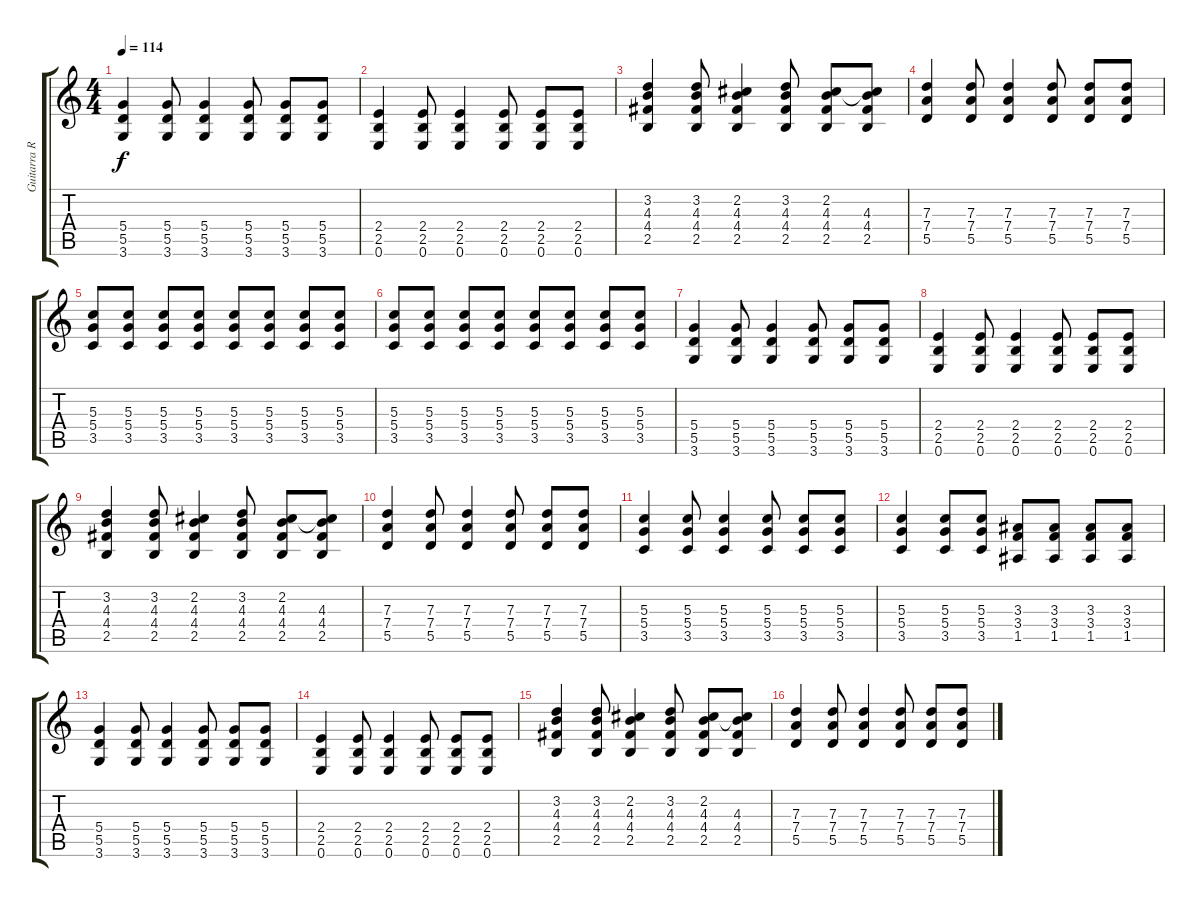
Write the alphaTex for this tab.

\track ("Guitarra Ritmica" "Guitarra R") {instrument distortionguitar}
\staff {score tabs}
\tuning (E4 B3 G3 D3 A2 E2) {hide}
\ts (4 4)
\tempo 114
\clef g2
\ks c
(5.4 5.5 3.6).4{dy f} (5.4 5.5 3.6).8 (5.4 5.5 3.6).4 (5.4 5.5 3.6).8 (5.4 5.5 3.6).8 (5.4 5.5 3.6).8 |
(2.4 2.5 0.6).4 (2.4 2.5 0.6).8 (2.4 2.5 0.6).4 (2.4 2.5 0.6).8 (2.4 2.5 0.6).8 (2.4 2.5 0.6).8 |
(3.2 4.3 4.4 2.5).4 (3.2 4.3 4.4 2.5).8 (2.2 4.3 4.4 2.5).4 (3.2 4.3 4.4 2.5).8 (2.2 4.3 4.4 2.5).8 (2.2{t} 4.3 4.4 2.5).8 |
(7.3 7.4 5.5).4 (7.3 7.4 5.5).8 (7.3 7.4 5.5).4 (7.3 7.4 5.5).8 (7.3 7.4 5.5).8 (7.3 7.4 5.5).8 |
(5.3 5.4 3.5).8 (5.3 5.4 3.5).8 (5.3 5.4 3.5).8 (5.3 5.4 3.5).8 (5.3 5.4 3.5).8 (5.3 5.4 3.5).8 (5.3 5.4 3.5).8 (5.3 5.4 3.5).8 |
(5.3 5.4 3.5).8 (5.3 5.4 3.5).8 (5.3 5.4 3.5).8 (5.3 5.4 3.5).8 (5.3 5.4 3.5).8 (5.3 5.4 3.5).8 (5.3 5.4 3.5).8 (5.3 5.4 3.5).8 |
(5.4 5.5 3.6).4 (5.4 5.5 3.6).8 (5.4 5.5 3.6).4 (5.4 5.5 3.6).8 (5.4 5.5 3.6).8 (5.4 5.5 3.6).8 |
(2.4 2.5 0.6).4 (2.4 2.5 0.6).8 (2.4 2.5 0.6).4 (2.4 2.5 0.6).8 (2.4 2.5 0.6).8 (2.4 2.5 0.6).8 |
(3.2 4.3 4.4 2.5).4 (3.2 4.3 4.4 2.5).8 (2.2 4.3 4.4 2.5).4 (3.2 4.3 4.4 2.5).8 (2.2 4.3 4.4 2.5).8 (2.2{t} 4.3 4.4 2.5).8 |
(7.3 7.4 5.5).4 (7.3 7.4 5.5).8 (7.3 7.4 5.5).4 (7.3 7.4 5.5).8 (7.3 7.4 5.5).8 (7.3 7.4 5.5).8 |
(5.3 5.4 3.5).4 (5.3 5.4 3.5).8 (5.3 5.4 3.5).4 (5.3 5.4 3.5).8 (5.3 5.4 3.5).8 (5.3 5.4 3.5).8 |
(5.3 5.4 3.5).4 (5.3 5.4 3.5).8 (5.3 5.4 3.5).8 (3.3 3.4 1.5).8 (3.3 3.4 1.5).8 (3.3 3.4 1.5).8 (3.3 3.4 1.5).8 |
(5.4 5.5 3.6).4 (5.4 5.5 3.6).8 (5.4 5.5 3.6).4 (5.4 5.5 3.6).8 (5.4 5.5 3.6).8 (5.4 5.5 3.6).8 |
(2.4 2.5 0.6).4 (2.4 2.5 0.6).8 (2.4 2.5 0.6).4 (2.4 2.5 0.6).8 (2.4 2.5 0.6).8 (2.4 2.5 0.6).8 |
(3.2 4.3 4.4 2.5).4 (3.2 4.3 4.4 2.5).8 (2.2 4.3 4.4 2.5).4 (3.2 4.3 4.4 2.5).8 (2.2 4.3 4.4 2.5).8 (2.2{t} 4.3 4.4 2.5).8 |
(7.3 7.4 5.5).4 (7.3 7.4 5.5).8 (7.3 7.4 5.5).4 (7.3 7.4 5.5).8 (7.3 7.4 5.5).8 (7.3 7.4 5.5).8
